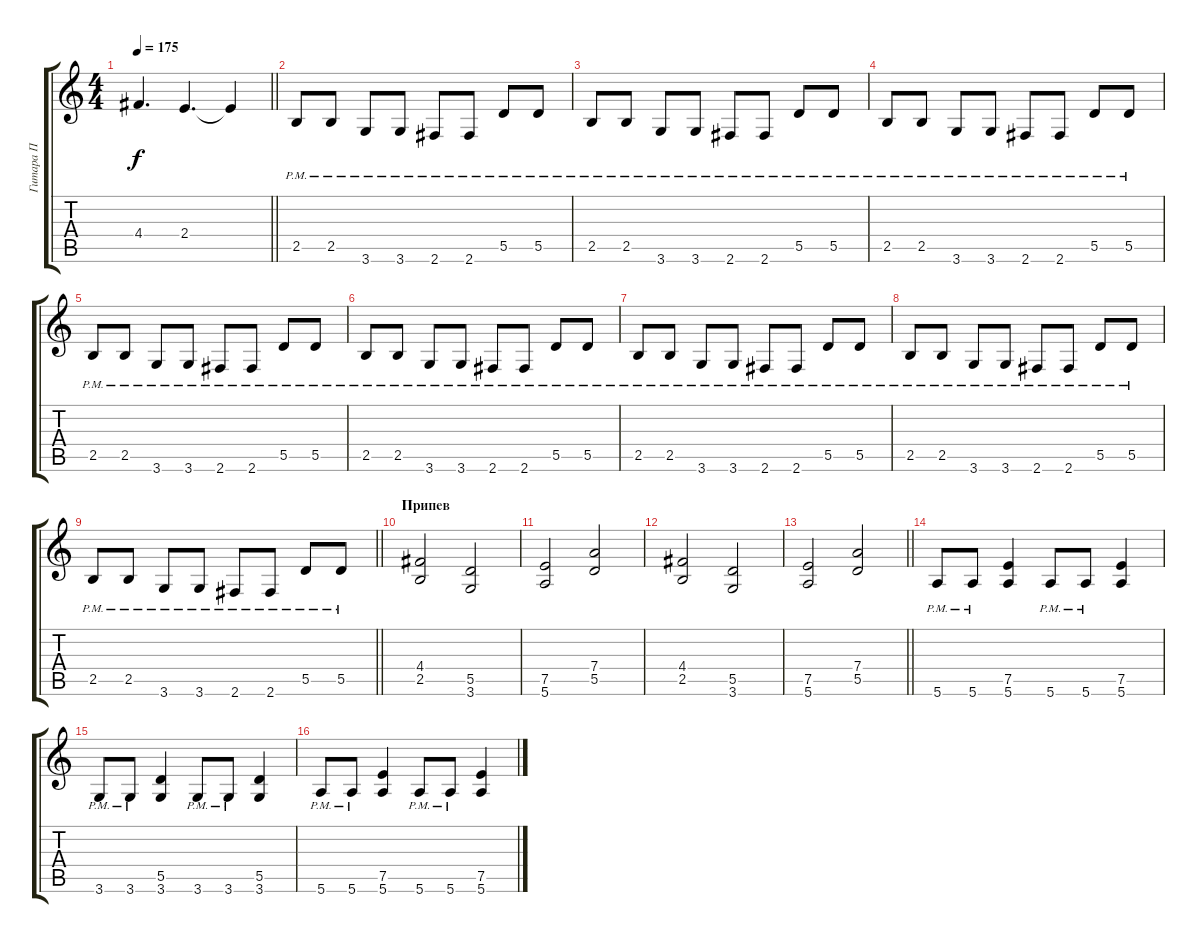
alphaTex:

\track ("Гитара П" "Гитара П") {instrument overdrivenguitar}
\staff {score tabs}
\tuning (E4 B3 G3 D3 A2 E2) {hide}
\ts (4 4)
\tempo 175
\clef g2
\barLineRight lightlight
\ks c
4.4.4{d dy f} 2.4.4{d} 2.4{t}.4 |
\section ("" " ")
2.5{pm}.8 2.5{pm}.8 3.6{pm}.8 3.6{pm}.8 2.6{pm}.8 2.6{pm}.8 5.5{pm}.8 5.5{pm}.8 |
2.5{pm}.8 2.5{pm}.8 3.6{pm}.8 3.6{pm}.8 2.6{pm}.8 2.6{pm}.8 5.5{pm}.8 5.5{pm}.8 |
2.5{pm}.8 2.5{pm}.8 3.6{pm}.8 3.6{pm}.8 2.6{pm}.8 2.6{pm}.8 5.5{pm}.8 5.5{pm}.8 |
2.5{pm}.8 2.5{pm}.8 3.6{pm}.8 3.6{pm}.8 2.6{pm}.8 2.6{pm}.8 5.5{pm}.8 5.5{pm}.8 |
2.5{pm}.8 2.5{pm}.8 3.6{pm}.8 3.6{pm}.8 2.6{pm}.8 2.6{pm}.8 5.5{pm}.8 5.5{pm}.8 |
2.5{pm}.8 2.5{pm}.8 3.6{pm}.8 3.6{pm}.8 2.6{pm}.8 2.6{pm}.8 5.5{pm}.8 5.5{pm}.8 |
2.5{pm}.8 2.5{pm}.8 3.6{pm}.8 3.6{pm}.8 2.6{pm}.8 2.6{pm}.8 5.5{pm}.8 5.5{pm}.8 |
\barLineRight lightlight
2.5{pm}.8 2.5{pm}.8 3.6{pm}.8 3.6{pm}.8 2.6{pm}.8 2.6{pm}.8 5.5{pm}.8 5.5{pm}.8 |
\section ("" "Припев")
(4.4 2.5).2 (5.5 3.6).2 |
(7.5 5.6).2 (7.4 5.5).2 |
(4.4 2.5).2 (5.5 3.6).2 |
\barLineRight lightlight
(7.5 5.6).2 (7.4 5.5).2 |
5.6{pm}.8 5.6{pm}.8 (7.5 5.6).4 5.6{pm}.8 5.6{pm}.8 (7.5 5.6).4 |
3.6{pm}.8 3.6{pm}.8 (5.5 3.6).4 3.6{pm}.8 3.6{pm}.8 (5.5 3.6).4 |
5.6{pm}.8 5.6{pm}.8 (7.5 5.6).4 5.6{pm}.8 5.6{pm}.8 (7.5 5.6).4
